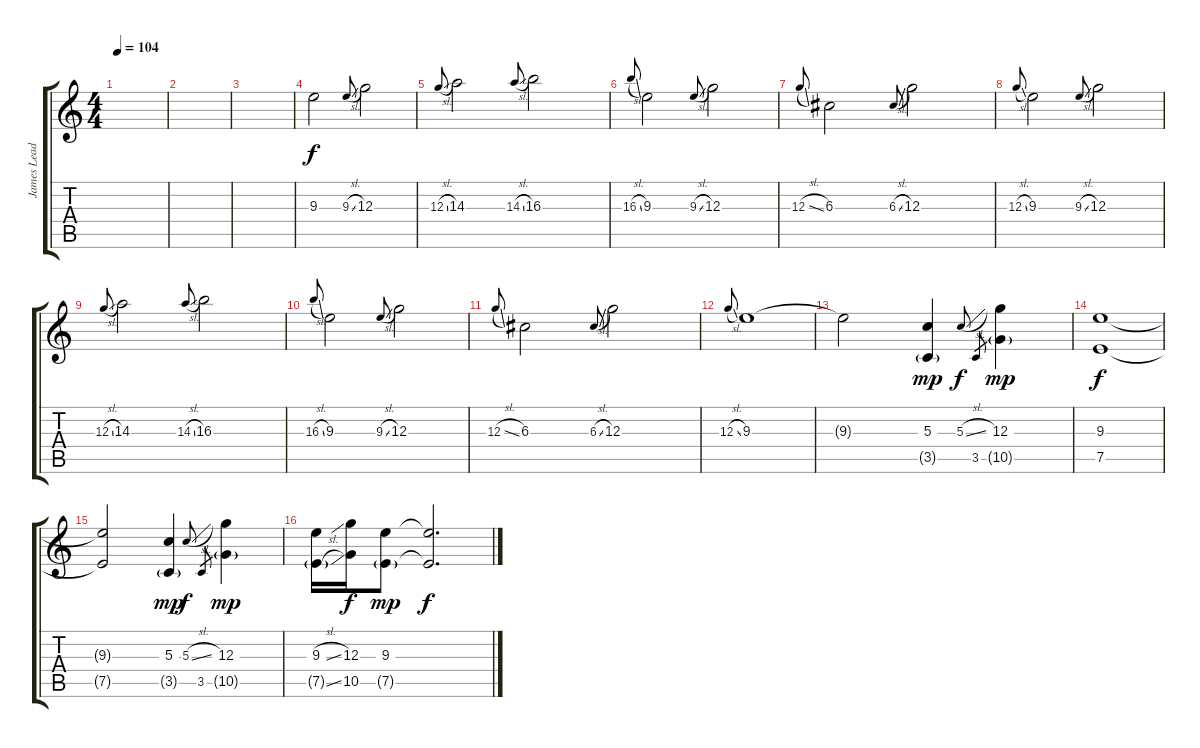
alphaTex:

\track ("James Lead" "James Lead") {instrument distortionguitar}
\staff {score tabs}
\tuning (E4 B3 G3 D3 A2 E2) {hide}
\ts (4 4)
\tempo 104
\clef g2
\ks c
|
|
|
9.3.2{volume 4 instrument distortionguitar} 9.3{sl}.8{gr onbeat} 12.3.2 |
12.3{sl}.8{gr onbeat} 14.3.2 14.3{sl}.8{gr onbeat} 16.3.2 |
16.3{sl}.8{gr onbeat} 9.3.2 9.3{sl}.8{gr onbeat} 12.3.2 |
12.3{sl}.8{gr onbeat} 6.3.2 6.3{sl}.8{gr onbeat} 12.3.2 |
12.3{sl}.8{gr onbeat} 9.3.2 9.3{sl}.8{gr onbeat} 12.3.2 |
12.3{sl}.8{gr onbeat} 14.3.2 14.3{sl}.8{gr onbeat} 16.3.2 |
16.3{sl}.8{gr onbeat} 9.3.2 9.3{sl}.8{gr onbeat} 12.3.2 |
12.3{sl}.8{gr onbeat} 6.3.2 6.3{sl}.8{gr onbeat} 12.3.2 |
12.3{sl}.8{gr onbeat} 9.3.1 |
9.3{t}.2 (5.3 3.5{g}).4{dy mp} 5.3{sl}.16{gr onbeat dy f} 3.5.16{gr} (12.3 10.5{g}).4{dy mp} |
(9.3 7.5).1{dy f} |
(9.3{t} 7.5{t}).2 (5.3 3.5{g}).4{dy mp} 5.3{sl}.16{gr onbeat dy f} 3.5.16{gr} (12.3 10.5{g}).4{dy mp} |
(9.3{sl} 7.5{sl g}).16 (12.3 10.5).16{dy f} (9.3 7.5{g}).8{dy mp} (9.3{t} 7.5{t}).2{d dy f}
